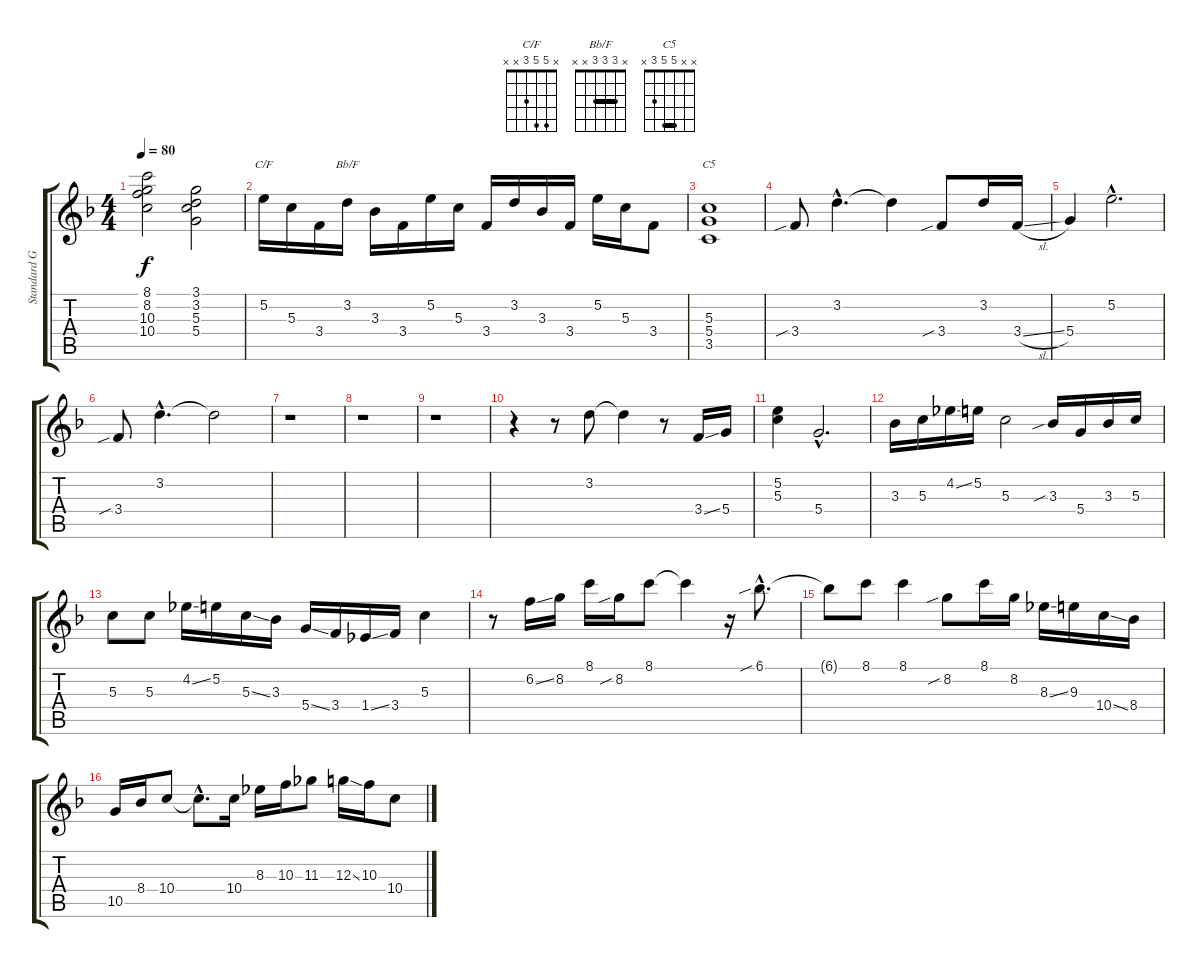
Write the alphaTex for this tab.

\track ("Standard Guitar Taylor" "Standard G") {instrument distortionguitar}
\staff {score tabs}
\tuning (E4 B3 G3 D3 A2 E2) {hide}
\chord ("C/F" x 5 5 3 x x)
\chord ("Bb/F" x 3 3 3 x x) {barre 3}
\chord ("C5" x x 5 5 3 x) {barre 5}
\ts (4 4)
\tempo 80
\clef g2
\ks f
(8.1 8.2 10.3 10.4).2{dy f} (3.1 3.2 5.3 5.4).2 |
5.2.16{ch "C/F"} 5.3.16 3.4.16 3.2.16{ch "Bb/F"} 3.3.16 3.4.16 5.2.16 5.3.16 3.4.16 3.2.16 3.3.16 3.4.16 5.2.16 5.3.16 3.4.8 |
(5.3 5.4 3.5).1{ch "C5"} |
3.4{sib}.8 3.2{hac}.4{d} 3.2{t}.4 3.4{sib}.8 3.2.16 3.4{sl}.16 |
5.4.4 5.2{hac}.2{d} |
3.4{sib}.8 3.2{hac}.4{d} 3.2{t}.2 |
r.1 |
r.1 |
r.1 |
r.4 r.8 3.2.8 3.2{t}.4 r.8 3.4{ss}.16 5.4.16 |
(5.2 5.3).4 5.4{hac}.2{d} |
3.3.16{volume 13} 5.3.16 4.2{ss}.16 5.2.16 5.3.2 3.3{sib}.16 5.4.16 3.3.16 5.3.16 |
5.3.8 5.3.8 4.2{ss}.16 5.2.16 5.3{ss}.16 3.3.16 5.4{ss}.16 3.4.16 1.4{ss}.16 3.4.16 5.3.4 |
r.8 6.2{ss}.16 8.2.16 8.1.16 8.2{sib}.16 8.1.8 8.1{t}.4 r.16 6.1{sib hac}.8{d} |
6.1{t}.8 8.1.8 8.1.4 8.2{sib}.8 8.1.16 8.2.16 8.3{ss}.16 9.3.16 10.4{ss}.16 8.4.16 |
10.5.16 8.4.16 10.4.8 10.4{hac t}.8{d} 10.4.16 8.3.16 10.3.16 11.3.8 12.3{ss}.16 10.3.16 10.4.8
